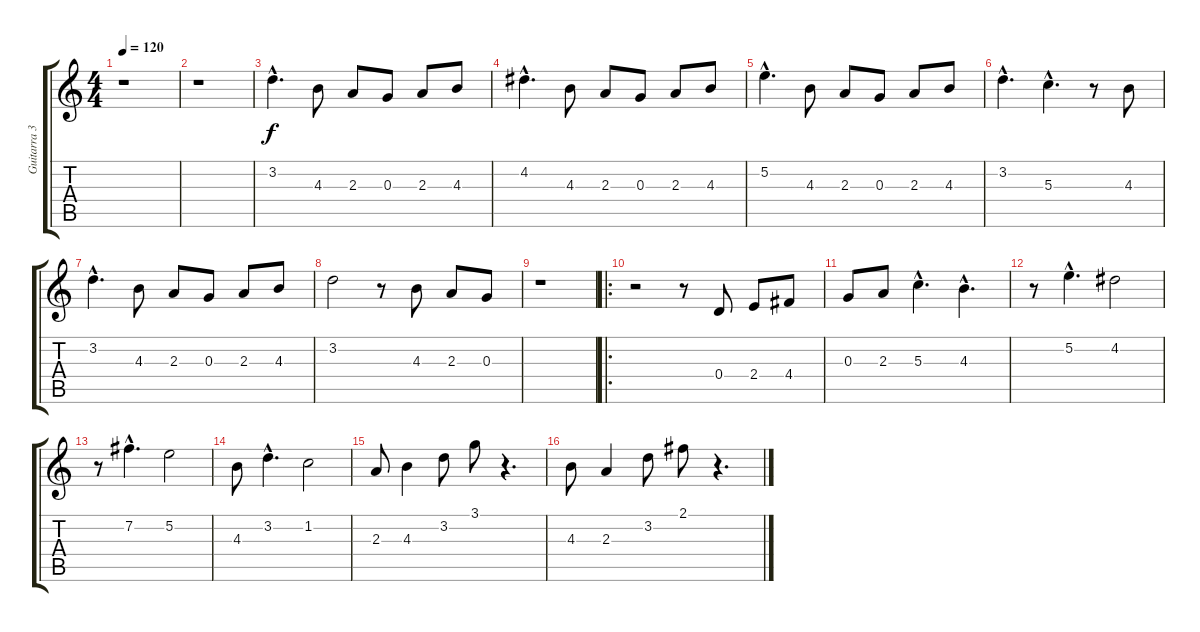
\track ("Guitarra 3" "Guitarra 3") {instrument overdrivenguitar}
\staff {score tabs}
\tuning (E4 B3 G3 D3 A2 E2) {hide}
\ts (4 4)
\tempo 120
\clef g2
\ks c
r.1{dy f} |
r.1 |
3.2{hac}.4{d} 4.3.8 2.3.8 0.3.8 2.3.8 4.3.8 |
4.2{hac}.4{d} 4.3.8 2.3.8 0.3.8 2.3.8 4.3.8 |
5.2{hac}.4{d} 4.3.8 2.3.8 0.3.8 2.3.8 4.3.8 |
3.2{hac}.4{d} 5.3{hac}.4{d} r.8 4.3.8 |
3.2{hac}.4{d} 4.3.8 2.3.8 0.3.8 2.3.8 4.3.8 |
3.2.2 r.8 4.3.8 2.3.8 0.3.8 |
r.1 |
\ro
r.2 r.8 0.4.8 2.4.8 4.4.8 |
0.3.8 2.3.8 5.3{hac}.4{d} 4.3{hac}.4{d} |
r.8 5.2{hac}.4{d} 4.2.2 |
r.8 7.2{hac}.4{d} 5.2.2 |
4.3.8 3.2{hac}.4{d} 1.2.2 |
2.3.8 4.3.4 3.2.8 3.1.8 r.4{d} |
4.3.8 2.3.4 3.2.8 2.1.8 r.4{d}
